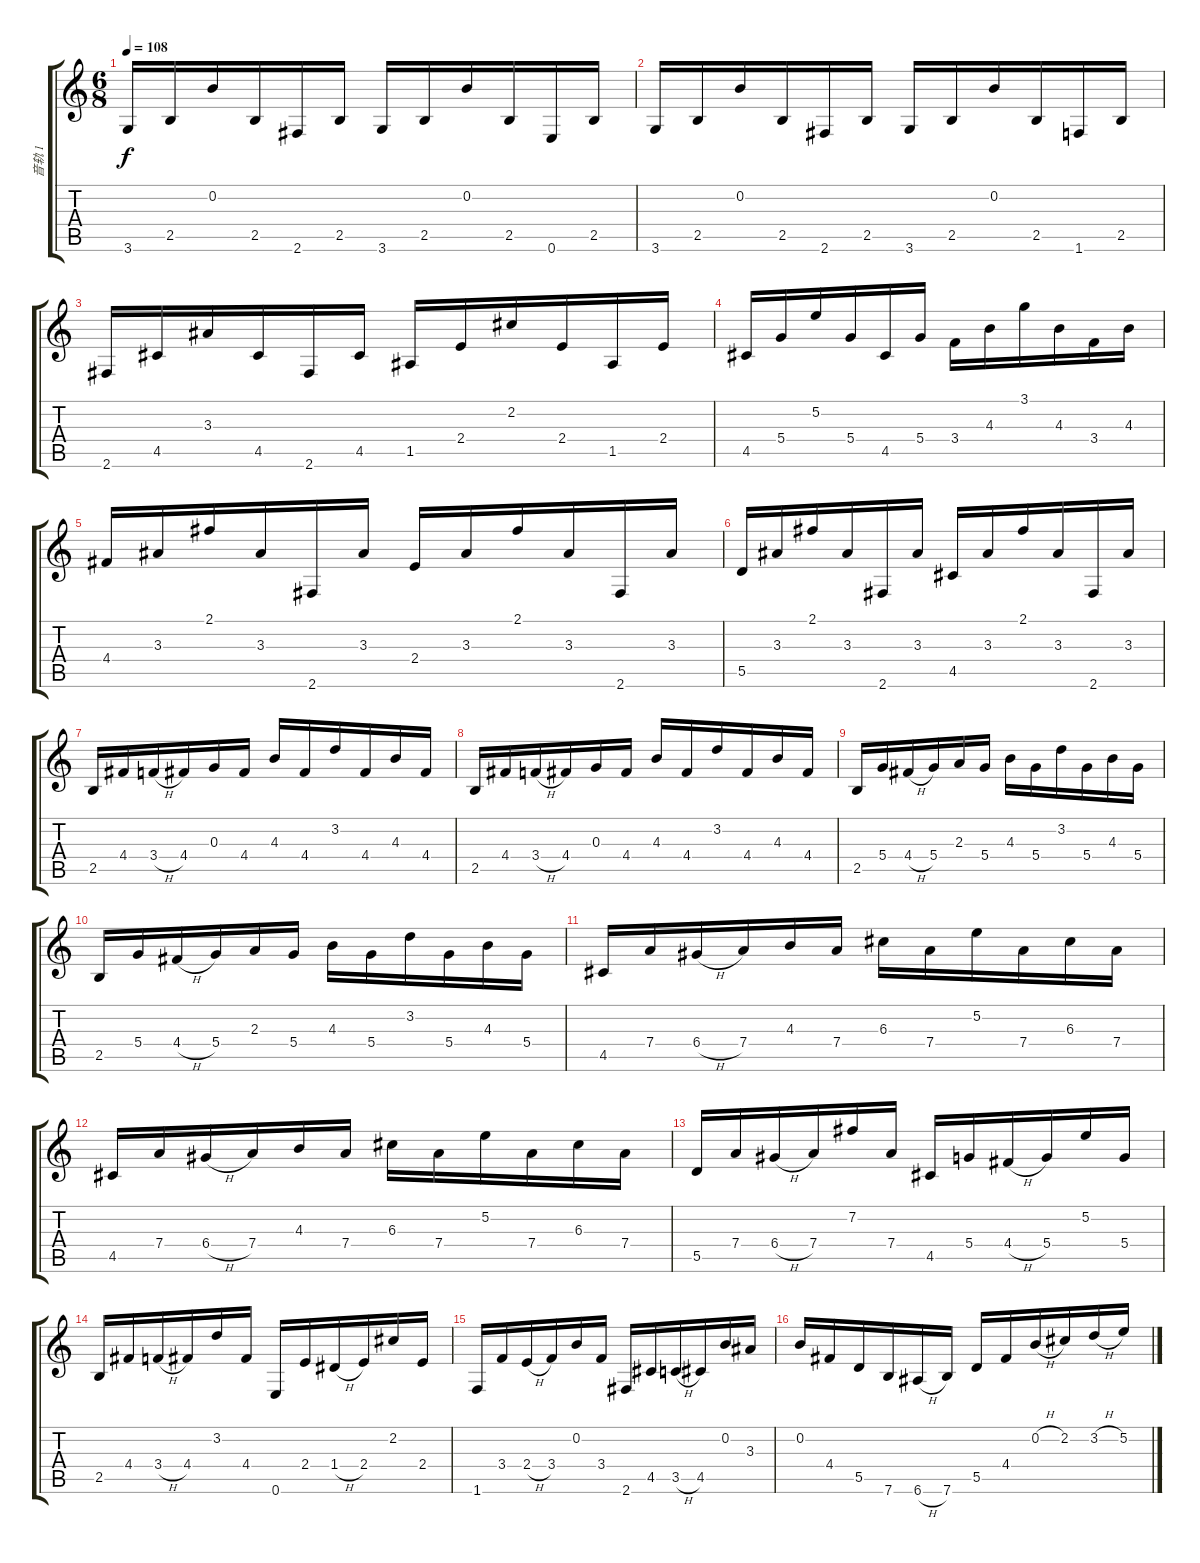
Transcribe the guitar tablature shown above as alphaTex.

\track ("音轨 1" "音轨 1") {instrument acousticguitarnylon}
\staff {score tabs}
\tuning (E4 B3 G3 D3 A2 E2) {hide}
\ts (6 8)
\tempo 108
\clef g2
\ks c
3.6.16{dy f} 2.5.16 0.2.16 2.5.16 2.6.16 2.5.16 3.6.16 2.5.16 0.2.16 2.5.16 0.6.16 2.5.16 |
3.6.16 2.5.16 0.2.16 2.5.16 2.6.16 2.5.16 3.6.16 2.5.16 0.2.16 2.5.16 1.6.16 2.5.16 |
2.6.16 4.5.16 3.3.16 4.5.16 2.6.16 4.5.16 1.5.16 2.4.16 2.2.16 2.4.16 1.5.16 2.4.16 |
4.5.16 5.4.16 5.2.16 5.4.16 4.5.16 5.4.16 3.4.16 4.3.16 3.1.16 4.3.16 3.4.16 4.3.16 |
4.4.16 3.3.16 2.1.16 3.3.16 2.6.16 3.3.16 2.4.16 3.3.16 2.1.16 3.3.16 2.6.16 3.3.16 |
5.5.16 3.3.16 2.1.16 3.3.16 2.6.16 3.3.16 4.5.16 3.3.16 2.1.16 3.3.16 2.6.16 3.3.16 |
2.5.16 4.4.16 3.4{h}.16 4.4.16 0.3.16 4.4.16 4.3.16 4.4.16 3.2.16 4.4.16 4.3.16 4.4.16 |
2.5.16 4.4.16 3.4{h}.16 4.4.16 0.3.16 4.4.16 4.3.16 4.4.16 3.2.16 4.4.16 4.3.16 4.4.16 |
2.5.16 5.4.16 4.4{h}.16 5.4.16 2.3.16 5.4.16 4.3.16 5.4.16 3.2.16 5.4.16 4.3.16 5.4.16 |
2.5.16 5.4.16 4.4{h}.16 5.4.16 2.3.16 5.4.16 4.3.16 5.4.16 3.2.16 5.4.16 4.3.16 5.4.16 |
4.5.16 7.4.16 6.4{h}.16 7.4.16 4.3.16 7.4.16 6.3.16 7.4.16 5.2.16 7.4.16 6.3.16 7.4.16 |
4.5.16 7.4.16 6.4{h}.16 7.4.16 4.3.16 7.4.16 6.3.16 7.4.16 5.2.16 7.4.16 6.3.16 7.4.16 |
5.5.16 7.4.16 6.4{h}.16 7.4.16 7.2.16 7.4.16 4.5.16 5.4.16 4.4{h}.16 5.4.16 5.2.16 5.4.16 |
2.5.16 4.4.16 3.4{h}.16 4.4.16 3.2.16 4.4.16 0.6.16 2.4.16 1.4{h}.16 2.4.16 2.2.16 2.4.16 |
1.6.16 3.4.16 2.4{h}.16 3.4.16 0.2.16 3.4.16 2.6.16 4.5.16 3.5{h}.16 4.5.16 0.2.16 3.3.16 |
0.2.16 4.4.16 5.5.16 7.6.16 6.6{h}.16 7.6.16 5.5.16 4.4.16 0.2{h}.16 2.2.16 3.2{h}.16 5.2.16
